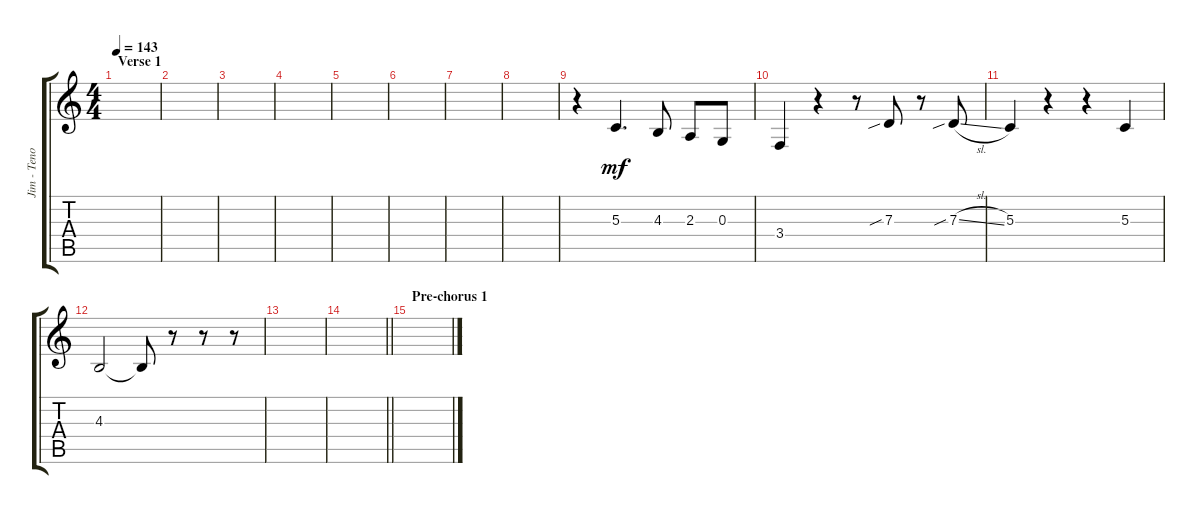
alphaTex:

\track ("Jim - Tenor Sax" "Jim - Teno") {instrument tenorsax}
\staff {score tabs}
\tuning (E4 B3 G3 D3 A2 E2) {hide}
\ts (4 4)
\section ("" "Verse 1")
\tempo 143
\clef g2
\ks c
|
|
|
|
|
|
|
|
r.4 5.3.4{d dy mf} 4.3.8 2.3.8 0.3.8 |
3.4.4 r.4 r.8 7.3{sib}.8 r.8 7.3{sib sl}.8 |
5.3.4 r.4 r.4 5.3.4 |
4.3.2 4.3{t}.8 r.8 r.8 r.8 |
|
\barLineRight lightlight
|
\section ("" "Pre-chorus 1")
